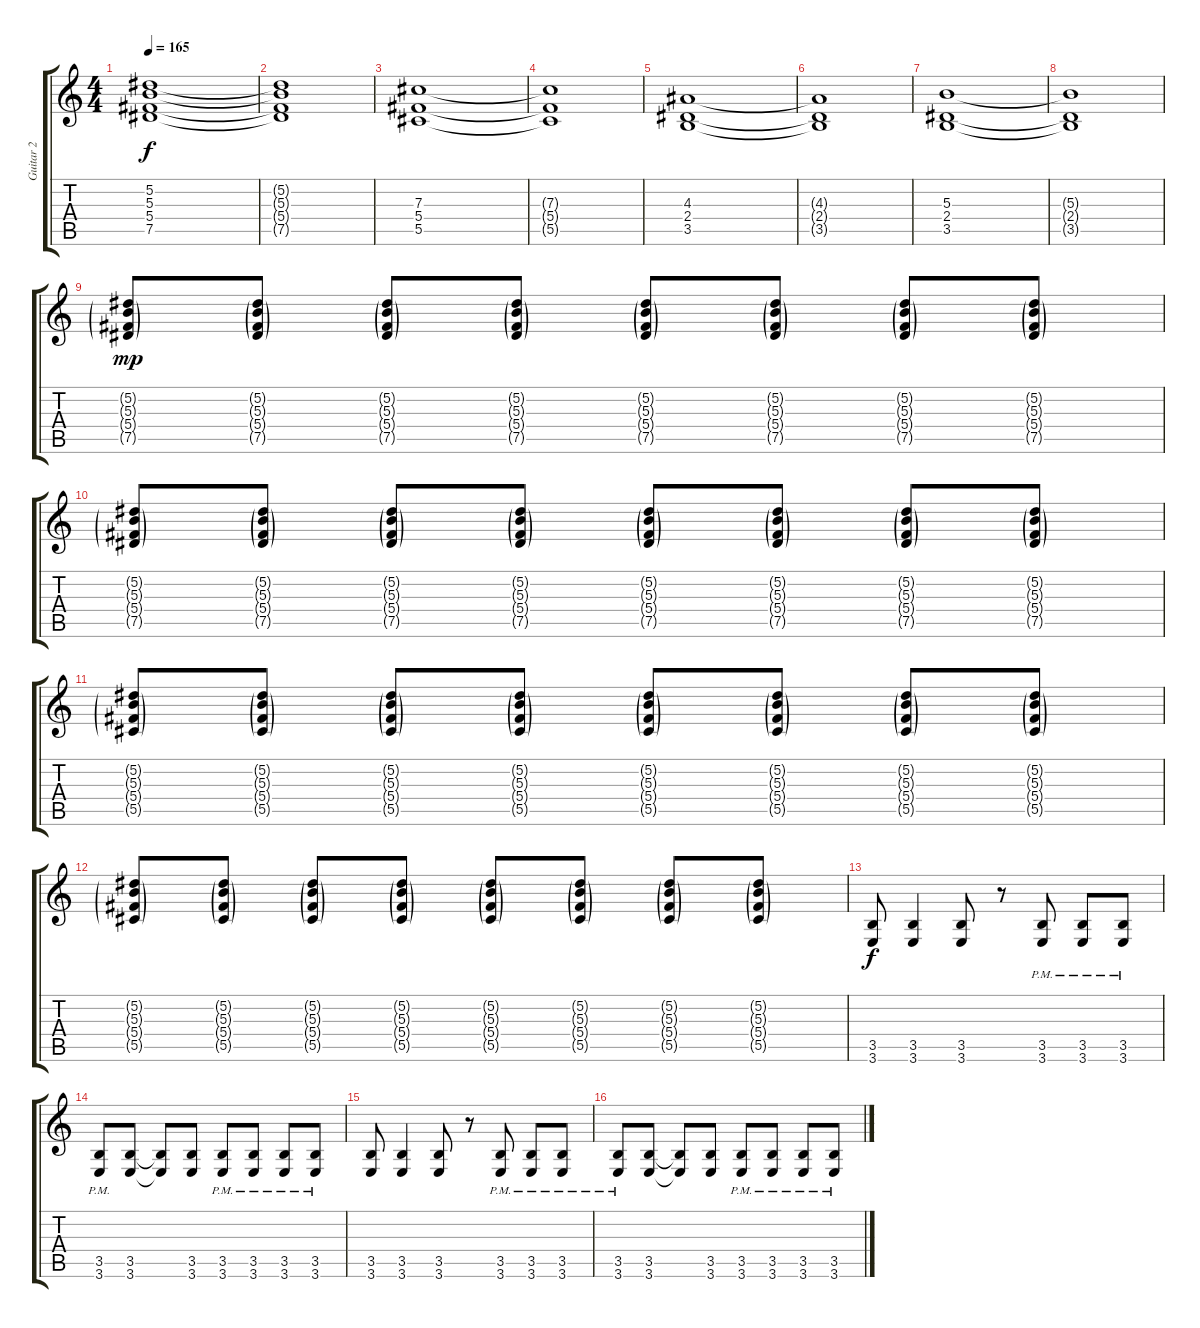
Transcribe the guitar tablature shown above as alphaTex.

\track ("Guitar 2" "Guitar 2") {instrument distortionguitar}
\staff {score tabs}
\tuning (Eb4 Bb3 Gb3 Db3 Ab2 Db2) {hide}
\ts (4 4)
\tempo 165
\clef g2
\ks c
(5.2 5.3 5.4 7.5).1{dy f instrument distortionguitar} |
(5.2{t} 5.3{t} 5.4{t} 7.5{t}).1 |
(7.3 5.4 5.5).1 |
(7.3{t} 5.4{t} 5.5{t}).1 |
(4.3 2.4 3.5).1 |
(4.3{t} 2.4{t} 3.5{t}).1 |
(5.3 2.4 3.5).1 |
(5.3{t} 2.4{t} 3.5{t}).1 |
(5.2{g} 5.3{g} 5.4{g} 7.5{g}).8{dy mp} (5.2{g} 5.3{g} 5.4{g} 7.5{g}).8 (5.2{g} 5.3{g} 5.4{g} 7.5{g}).8 (5.2{g} 5.3{g} 5.4{g} 7.5{g}).8 (5.2{g} 5.3{g} 5.4{g} 7.5{g}).8 (5.2{g} 5.3{g} 5.4{g} 7.5{g}).8 (5.2{g} 5.3{g} 5.4{g} 7.5{g}).8 (5.2{g} 5.3{g} 5.4{g} 7.5{g}).8 |
(5.2{g} 5.3{g} 5.4{g} 7.5{g}).8 (5.2{g} 5.3{g} 5.4{g} 7.5{g}).8 (5.2{g} 5.3{g} 5.4{g} 7.5{g}).8 (5.2{g} 5.3{g} 5.4{g} 7.5{g}).8 (5.2{g} 5.3{g} 5.4{g} 7.5{g}).8 (5.2{g} 5.3{g} 5.4{g} 7.5{g}).8 (5.2{g} 5.3{g} 5.4{g} 7.5{g}).8 (5.2{g} 5.3{g} 5.4{g} 7.5{g}).8 |
(5.2{g} 5.3{g} 5.4{g} 5.5{g}).8 (5.2{g} 5.3{g} 5.4{g} 5.5{g}).8 (5.2{g} 5.3{g} 5.4{g} 5.5{g}).8 (5.2{g} 5.3{g} 5.4{g} 5.5{g}).8 (5.2{g} 5.3{g} 5.4{g} 5.5{g}).8 (5.2{g} 5.3{g} 5.4{g} 5.5{g}).8 (5.2{g} 5.3{g} 5.4{g} 5.5{g}).8 (5.2{g} 5.3{g} 5.4{g} 5.5{g}).8 |
(5.2{g} 5.3{g} 5.4{g} 5.5{g}).8 (5.2{g} 5.3{g} 5.4{g} 5.5{g}).8 (5.2{g} 5.3{g} 5.4{g} 5.5{g}).8 (5.2{g} 5.3{g} 5.4{g} 5.5{g}).8 (5.2{g} 5.3{g} 5.4{g} 5.5{g}).8 (5.2{g} 5.3{g} 5.4{g} 5.5{g}).8 (5.2{g} 5.3{g} 5.4{g} 5.5{g}).8 (5.2{g} 5.3{g} 5.4{g} 5.5{g}).8 |
(3.5 3.6).8{dy f} (3.5 3.6).4 (3.5 3.6).8 r.8 (3.5{pm} 3.6{pm}).8 (3.5{pm} 3.6{pm}).8 (3.5{pm} 3.6{pm}).8 |
(3.5{pm} 3.6{pm}).8 (3.5 3.6).8 (3.5{t} 3.6{t}).8 (3.5 3.6).8 (3.5{pm} 3.6{pm}).8 (3.5{pm} 3.6{pm}).8 (3.5{pm} 3.6{pm}).8 (3.5{pm} 3.6{pm}).8 |
(3.5 3.6).8 (3.5 3.6).4 (3.5 3.6).8 r.8 (3.5{pm} 3.6{pm}).8 (3.5{pm} 3.6{pm}).8 (3.5{pm} 3.6{pm}).8 |
(3.5{pm} 3.6{pm}).8 (3.5 3.6).8 (3.5{t} 3.6{t}).8 (3.5 3.6).8 (3.5{pm} 3.6{pm}).8 (3.5{pm} 3.6{pm}).8 (3.5{pm} 3.6{pm}).8 (3.5{pm} 3.6{pm}).8
